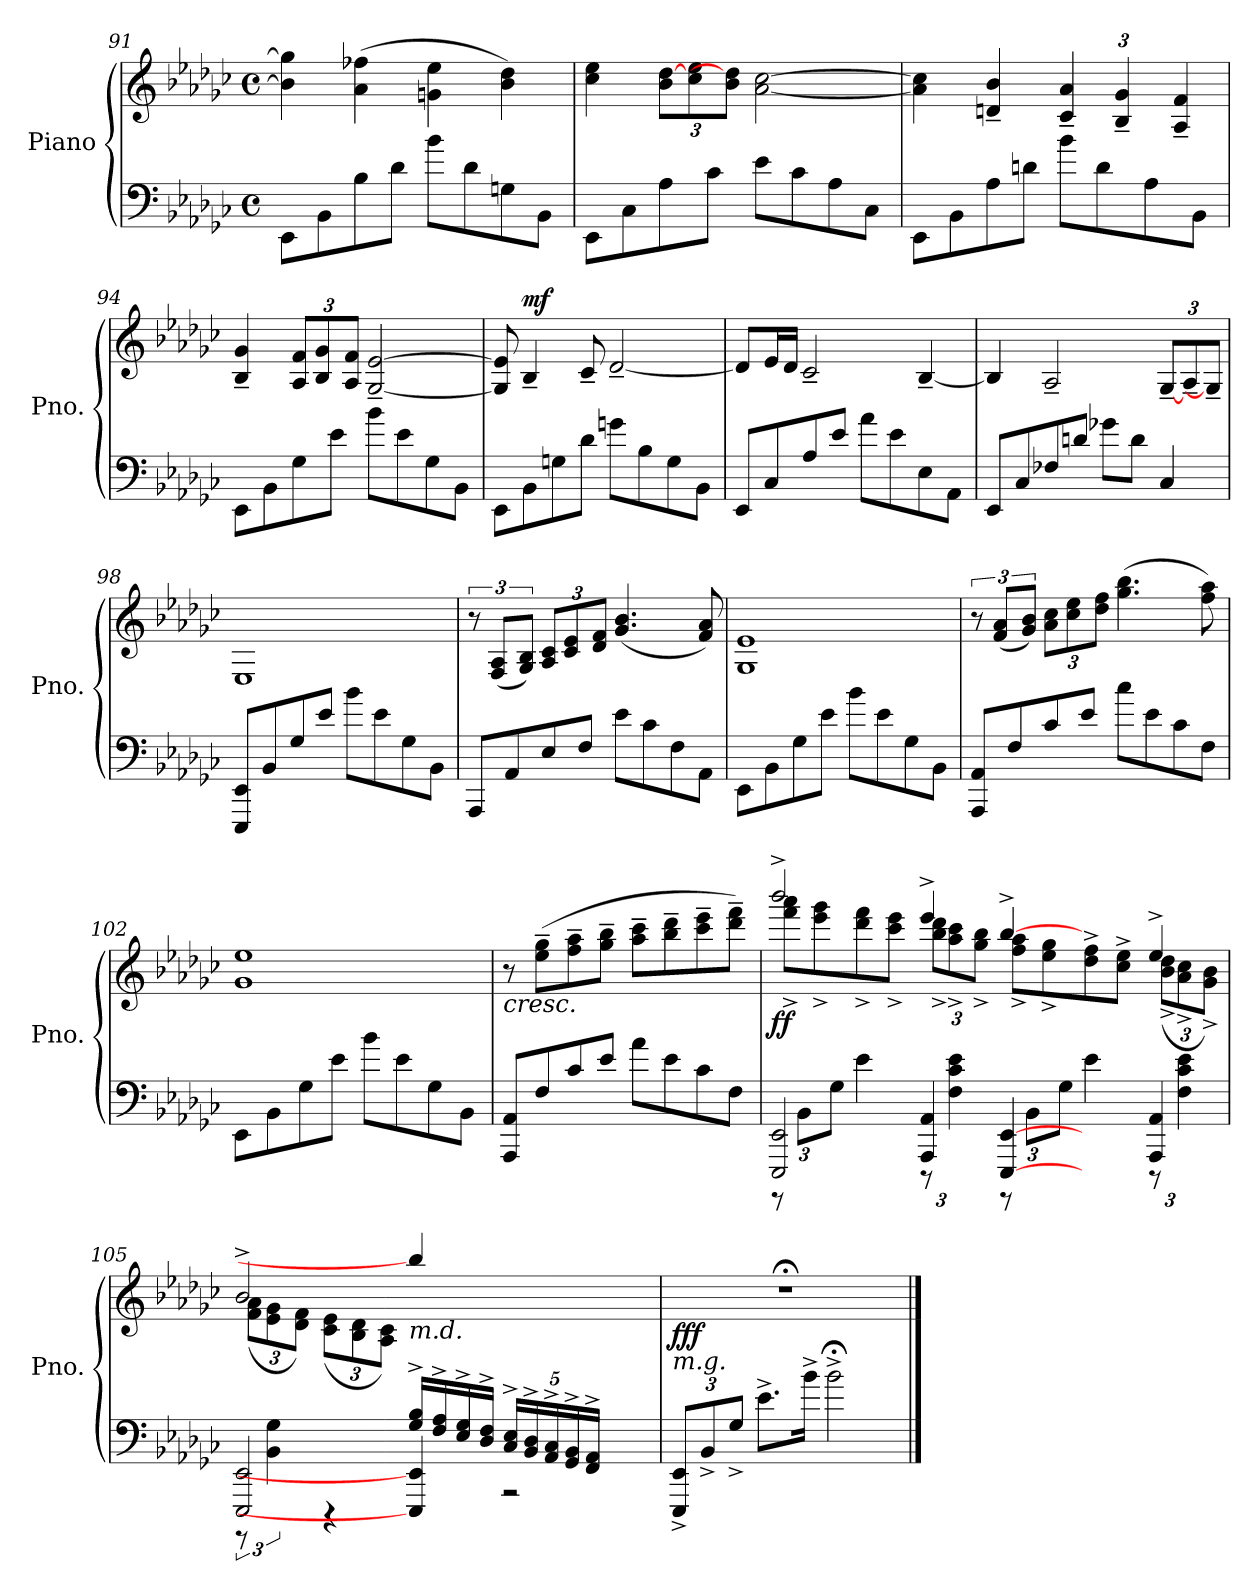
**kern	**kern	**dynam
*part1	*part1	*part1
*staff2	*staff1	*staff1/2
*I"Piano	*	*
*I'Pno.	*	*
*clefF4	*clefG2	*
*k[b-e-a-d-g-c-]	*k[b-e-a-d-g-c-]	*
*M4/4	*M4/4	*
*met(c)	*met(c)	*
=91	=91	=91
8EE-\L	4b-\] 4gg\]	.
8BB-\	.	.
8B-\	(4a-\ 4ff-X\	.
8d-\J	.	.
8b-\L	4gn\ 4ee-\	.
8d-\	.	.
8Gn\	4b-\ 4dd-\)	.
8BB-\J	.	.
!!LO:LB:g=z
=92	=92	=92
8EE-\L	4cc-\ 4ee-\	.
8C-\	.	.
8A-\	12b-\ [12dd-\L	.
.	12cc-\ 12ee-\	.
8c-\J	.	.
.	12b-\ 12dd-\]J	.
8e-\L	[2a-\ [2cc-\	.
8c-\	.	.
8A-\	.	.
8C-\J	.	.
=93	=93	=93
8EE-\L	4a-\] 4cc-\]	.
8BB-\	.	.
8A-\	4dn/~> 4b-/~>	.
8dn<\J	.	.
*	*Xbrackettup	*
8b-\L	6c-/~> 6a-/~>	.
8d<\	.	.
.	6B-/~> 6g-/~>	.
8A-<\	.	.
.	6A-/~> 6f/~>	.
8BB-<\J	.	.
=94	=94	=94
8EE-\L	4B-/~> 4g-/~>	.
8BB-<\	.	.
*	*brackettup	*
8G-<\	12A-/ 12f/L	.
.	12B-/ 12g-/	.
8e-<\J	.	.
.	12A-/ 12f/J	.
8b-<\L	[2G-/~> [2e-/~>	.
8e-<\	.	.
8G-<\	.	.
8BB-\J	.	.
=95	=95	=95
8EE-\L	8G-/] 8e-/]	.
!	!	!LO:DY:a
8BB-<\	4B-~>/	mf
8Gn<\	.	.
8d-<\J	8c-~>/	.
8gn\L	[2d-~>/	.
8B-\	.	.
8G\	.	.
8BB-\J	.	.
!!LO:PB:g=z
=96	=96	=96
8EE-/L	8d-/L]	.
8C-</	16e-/L	.
.	16d-/JJ	.
8A-</	2c-~>/	.
8e-</J	.	.
8a-\L	.	.
8e-\	.	.
8E-<\	[4B-~>/	.
8AA-\J	.	.
=97	=97	=97
8EE-/L	4B-/]	.
8C-</	.	.
8F-X</	2A-~>/	.
8dn</J	.	.
8g-X<\L	.	.
8d<\J	.	.
4C-</	[12G-~>/L	.
.	12A-~>/	.
.	12G-~>/J]	.
=98	=98	=98
8EEE-/ 8EE-/L	1E-	.
8BB-/	.	.
8G-/	.	.
8e-/J	.	.
8b-\L	.	.
8e-\	.	.
8G-\	.	.
8BB-\J	.	.
!!LO:LB:g=z
=99	=99	=99
8AAA-/L	12r	.
.	(12F/ 12A-/L	.
8AA-/	.	.
.	12G-/ 12B-/J)	.
8E-/	12A-/ 12c-/L	.
.	12c-/ 12e-/	.
8F/J	.	.
.	12d-/ 12f/J	.
8e-\L	(4.g-/ 4.b-/	.
8c-\	.	.
8F\	.	.
8AA-\J	8f/ 8a-/)	.
=100	=100	=100
8EE-\L	1G- 1e-	.
8BB-<\	.	.
8G-<\	.	.
8e-<\J	.	.
8b-\L	.	.
8e-\	.	.
8G-<\	.	.
8BB-\J	.	.
=101	=101	=101
8AAA-/ 8AA-/L	12r	.
.	(12f/ 12a-/L	.
8F</	.	.
.	12g-/ 12b-/J)	.
8c-</	12a-\ 12cc-\L	.
.	12cc-\ 12ee-\	.
8e-</J	.	.
.	12dd-\ 12ff\J	.
8cc-<\L	(>4.gg-\ 4.bb-\	.
8e-<\	.	.
8c-<\	.	.
8F\J	8ff\ 8aa-\)	.
=102	=102	=102
8EE-\L	1g- 1ee-	.
8BB-\	.	.
8G-<\	.	.
8e-<\J	.	.
8b-<\L	.	.
8e-<\	.	.
8G-<\	.	.
8BB-\J	.	.
!!LO:LB:g=z
=103	=103	=103
!	!LO:TX:b:i:t=cresc.	!
8AAA-/ 8AA-/L	8r	.
8F</	(8ee-\~ 8gg-\~L	.
8c-</	8ff\~ 8aa-\~	.
8e-</J	8gg-\~ 8bb-\~J	.
8a-<\L	8aa-\~ 8ccc-\~L	.
8e-<\	8bb-\~ 8ddd-\~	.
8c-<\	8ccc-\~ 8eee-\~	.
8F<\J	8ddd-\~ 8fff\~J)	.
=104	=104	=104
*^	*	*
*	*Xbrackettup	*	*
*	*	*^	*
!	!	!	!	!LO:DY:b
2EEE-/ 2EE-/	12r	2bbb-^/	8fff\<^< 8aaa-\<^<L	ff
.	12BB-<\L	.	.	.
.	.	.	8eee-\^ 8ggg-\^	.
.	12G-<\J	.	.	.
.	4e-<\	.	8ddd-\<^< 8fff\<^<	.
.	.	.	8ccc-\^ 8eee-\^J	.
*	*	*	*Xbrackettup	*
4AAA-/ 4AA-/	12r	4eee-^/	12bb-\<^< 12ddd-\<^<L	.
.	6F\ 6c-\ 6e-\	.	12aa-\^ 12ccc-\^	.
.	.	.	12gg-\<^< 12bb-\<^<J	.
[4EEE-/ [4EE-/	12r	[4bb-^/	8ff\<^< 8aa-\<^<L	.
.	12BB-<\L	.	.	.
.	.	.	8ee-\^ 8gg-\^	.
.	12G-<\J	.	.	.
4ryy	4e-\	4ryy	8dd-\<^< 8ff\<^<	.
.	.	.	8cc-\^ 8ee-\^J	.
4AAA-/ 4AA-/	12r	4ee-^/	(12b-\<^< 12dd-\<^<L	.
.	6F\ 6c-\ 6e-\	.	12a-\^ 12cc-\^	.
.	.	.	12g-\^ 12b-\^J)	.
!!LO:PB:g=z	!!
=105	=105	=105	=105	=105
*	*^	*	*	*
2ryy	2EEE-/ 2EE-/	12r	2b-^/	(12f\<< 12a-\<<L	.
.	.	6BB-\ 6G-\	.	12e-\ 12g-\	.
.	.	.	.	12d-\<< 12f\<<J)	.
.	.	4r	.	(12c-\ 12e-\L	.
.	.	.	.	12B-\ 12d-\	.
.	.	.	.	12A-\<< 12c-\<<J)	.
!	!	!	!LO:TX:b:i:t=m.d.	!	!
16G-/^> 16B-/^>LL	4EEE-/] 4EE-/]	2.ryy	4bb-/]	2ryy	.
16F/^> 16A-/^>	.	.	.	.	.
16E-/^> 16G-/^>	.	.	.	.	.
16D-/^> 16F/^>JJ	.	.	.	.	.
*brackettup	*	*	*	*	*
20C-/^> 20E-/^>LL	2r	.	2ryy	.	.
20BB-/^> 20D-/^>	.	.	.	.	.
20AA-/^> 20C-/^>	.	.	.	.	.
20GG-/^> 20BB-/^>	.	.	.	.	.
20FF/^> 20AA-/^>JJ	.	.	.	.	.
4ryy	.	.	.	4ryy	.
*v	*v	*v	*	*	*
=106	=106	=106	=106
!LO:TX:a:i:t=m.g.	!	!	!
!	!	!	!LO:DY:b
*	*v	*v	*
12EEE-/^> 12EE-/^>L	1r;<	fff
12BB-<^>/	.	.
12G-<^/J	.	.
8.e-<^\L	.	.
16b-<^\Jk	.	.
2b-;<<^\	.	.
==	==	==
*-	*-	*-
